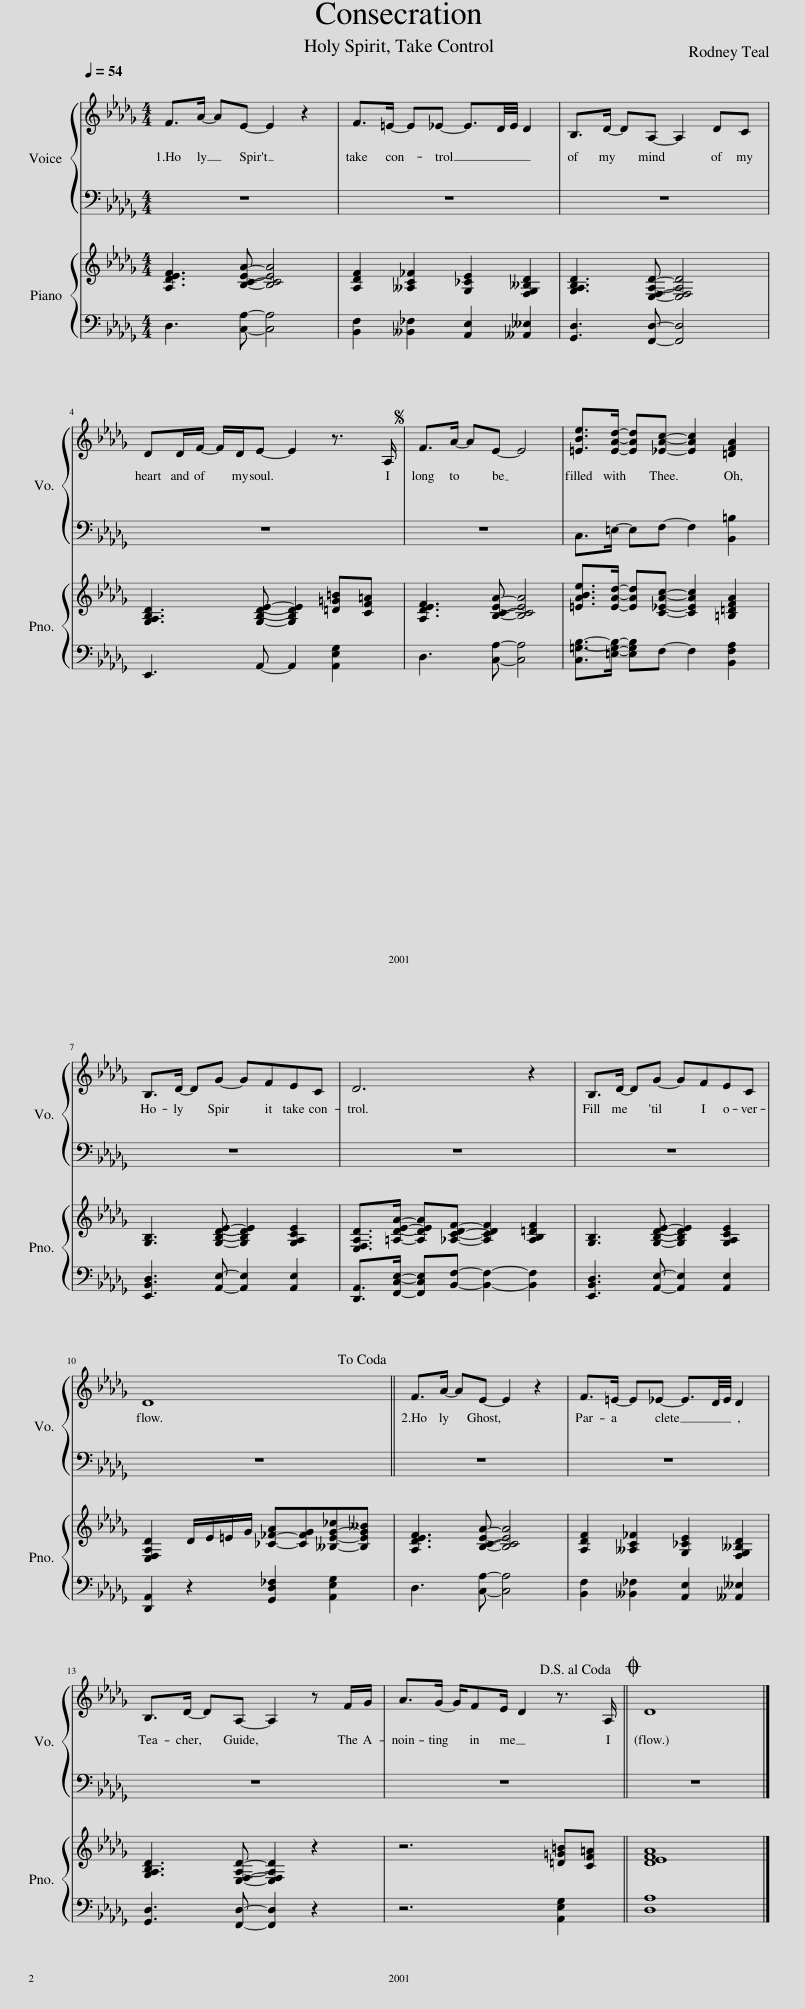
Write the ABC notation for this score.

X:1
%%score { 1 | 2 } { 3 | 4 }
L:1/8
Q:1/4=54
M:4/4
I:linebreak $
K:Db
V:1 treble
V:2 bass
V:3 treble
V:4 bass
V:1
 F>A- AE- E2 z2 | F>=E- E_E- E3/2D/4E/4 D2 | B,>D- DA,- A,2 DC |$ DD/F/- F/D/E- E2 z3/2 A,/ |S F>A- AE- E4 | %5
 [=EBe]>[EAd]- [EAd][_EAc]- [EAc]2 [=DFA]2 |$ B,>D- DG- GFEC | D6 z2 | B,>D- DG- GFEC |$ D8!dacoda! || %10
 F>A- AE- E2 z2 | F>=E- E_E- E3/2D/4E/4 D2 |$ B,>D- DA,- A,2 z F/G/ | A>G- G/FE/ D2 z3/2 A,/!D.S.! ||O D8 |] %15
V:2
 z8 | z8 | z8 |$ z8 | z8 | %5
 C,>=E,- E,F,- F,2 [B,,=B,]2 |$ z8 | z8 | z8 |$ z8 || %10
 z8 | z8 |$ z8 | z8 || z8 |] %15
V:3
 [A,DEF]3 [B,CEA]- [B,CEA]4 | [A,DF]2 [__A,C_F]2 [G,_CE]2 [F,G,__B,D]2 | [G,A,B,D]3 [E,F,A,D]- [E,F,A,D]4 |$ [G,A,B,D]3 [G,B,DE]- [G,B,DE]2 [=D=G=B][CF=A] | [A,DEF]3 [B,CEA]- [B,CEA]4 | %5
 [=EABe]>[EAd]- [EAd][C_EAc]- [CEAc]2 [=B,=DFA]2 |$ [G,B,]3 [G,B,DE]- [G,B,DE]2 [G,A,CE]2 | [E,F,A,D]>[=A,DEA]- [A,DEA][_A,CDF]- [A,CDF]2 [A,B,=DF]2 | [G,B,]3 [G,B,DE]- [G,B,DE]2 [G,A,CE]2 |$ [E,F,A,D]2 D/E/=E/G/ [_C-_F-A][CFG][__B,-E-G-_c][B,EG__B] || %10
 [A,DEF]3 [B,CEA]- [B,CEA]4 | [A,DF]2 [__A,C_F]2 [G,_CE]2 [F,G,__B,D]2 |$ [G,A,B,D]3 [E,F,A,D]- [E,F,A,D]2 z2 | z6 [=D=G=B][CF=A] || [DEFA]8 |] %15
V:4
 D,3 [C,A,]- [C,A,]4 | [B,,F,]2 [__B,,_F,]2 [A,,E,]2 [__A,,__E,]2 | [G,,D,]3 [F,,D,]- [F,,D,]4 |$ E,,3 A,,- A,,2 [A,,E,G,]2 | D,3 [C,A,]- [C,A,]4 | %5
 [C,=G,-B,-]>[=E,G,B,]- [E,G,B,]F,- F,2 [B,,F,A,]2 |$ [E,,B,,D,]3 [A,,E,]- [A,,E,]2 [A,,E,]2 | [D,,A,,]>[F,,C,E,]- [F,,C,E,][B,,F,]- [B,,F,]2- [B,,F,]2 | [E,,B,,D,]3 [A,,E,]- [A,,E,]2 [A,,E,]2 |$ [D,,A,,]2 z2 [G,,D,_F,]2 [A,,E,G,]2 || %10
 D,3 [C,A,]- [C,A,]4 | [B,,F,]2 [__B,,_F,]2 [A,,E,]2 [__A,,__E,]2 |$ [G,,D,]3 [F,,D,]- [F,,D,]2 z2 | z6 [A,,E,G,]2 || [D,A,]8 |] %15
